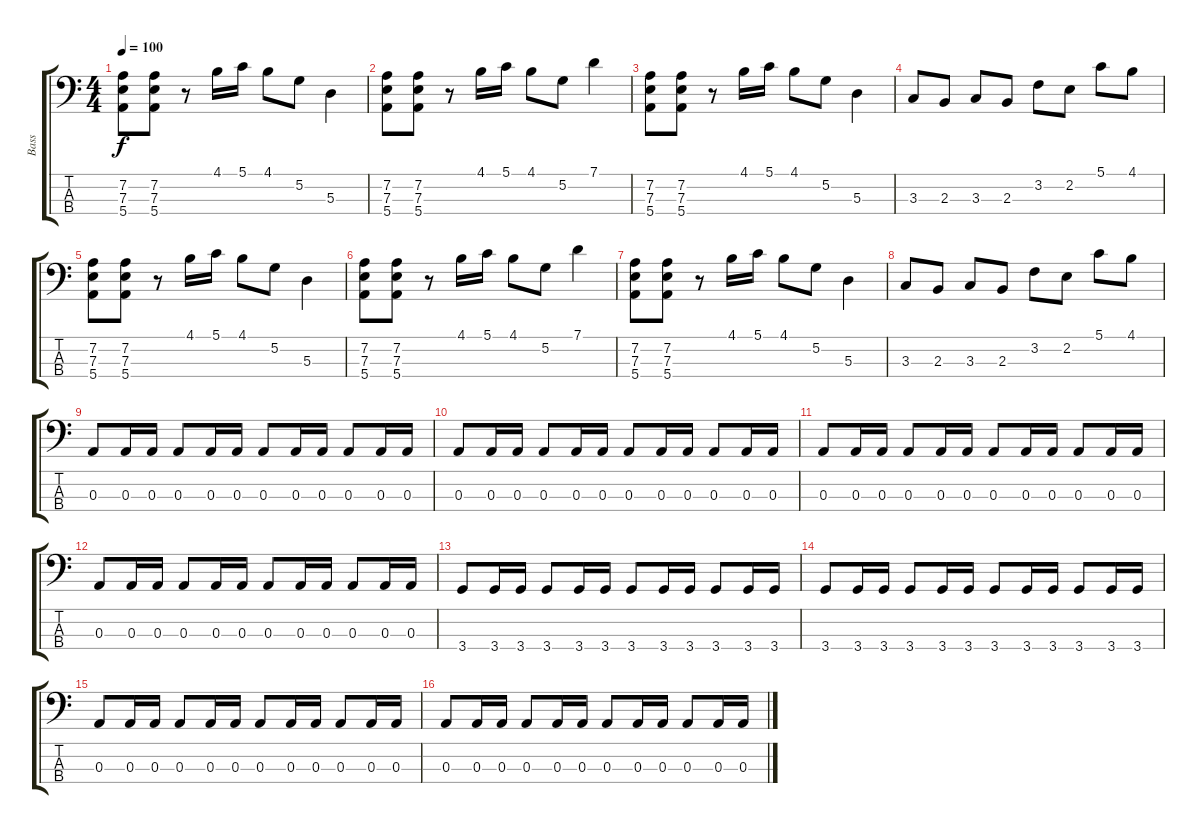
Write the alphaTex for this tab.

\track ("Bass" "Bass") {instrument electricbassfinger}
\staff {score tabs}
\tuning (G2 D2 A1 E1) {hide}
\ts (4 4)
\tempo 100
\clef f4
\ks c
(7.2 7.3 5.4).8{dy f instrument electricbassfinger} (7.2 7.3 5.4).8 r.8 4.1.16 5.1.16 4.1.8 5.2.8 5.3.4 |
(7.2 7.3 5.4).8 (7.2 7.3 5.4).8 r.8 4.1.16 5.1.16 4.1.8 5.2.8 7.1.4 |
(7.2 7.3 5.4).8 (7.2 7.3 5.4).8 r.8 4.1.16 5.1.16 4.1.8 5.2.8 5.3.4 |
3.3.8 2.3.8 3.3.8 2.3.8 3.2.8 2.2.8 5.1.8 4.1.8 |
(7.2 7.3 5.4).8 (7.2 7.3 5.4).8 r.8 4.1.16 5.1.16 4.1.8 5.2.8 5.3.4 |
(7.2 7.3 5.4).8 (7.2 7.3 5.4).8 r.8 4.1.16 5.1.16 4.1.8 5.2.8 7.1.4 |
(7.2 7.3 5.4).8 (7.2 7.3 5.4).8 r.8 4.1.16 5.1.16 4.1.8 5.2.8 5.3.4 |
3.3.8 2.3.8 3.3.8 2.3.8 3.2.8 2.2.8 5.1.8 4.1.8 |
0.3.8 0.3.16 0.3.16 0.3.8 0.3.16 0.3.16 0.3.8 0.3.16 0.3.16 0.3.8 0.3.16 0.3.16 |
0.3.8 0.3.16 0.3.16 0.3.8 0.3.16 0.3.16 0.3.8 0.3.16 0.3.16 0.3.8 0.3.16 0.3.16 |
0.3.8 0.3.16 0.3.16 0.3.8 0.3.16 0.3.16 0.3.8 0.3.16 0.3.16 0.3.8 0.3.16 0.3.16 |
0.3.8 0.3.16 0.3.16 0.3.8 0.3.16 0.3.16 0.3.8 0.3.16 0.3.16 0.3.8 0.3.16 0.3.16 |
3.4.8 3.4.16 3.4.16 3.4.8 3.4.16 3.4.16 3.4.8 3.4.16 3.4.16 3.4.8 3.4.16 3.4.16 |
3.4.8 3.4.16 3.4.16 3.4.8 3.4.16 3.4.16 3.4.8 3.4.16 3.4.16 3.4.8 3.4.16 3.4.16 |
0.3.8 0.3.16 0.3.16 0.3.8 0.3.16 0.3.16 0.3.8 0.3.16 0.3.16 0.3.8 0.3.16 0.3.16 |
0.3.8 0.3.16 0.3.16 0.3.8 0.3.16 0.3.16 0.3.8 0.3.16 0.3.16 0.3.8 0.3.16 0.3.16
